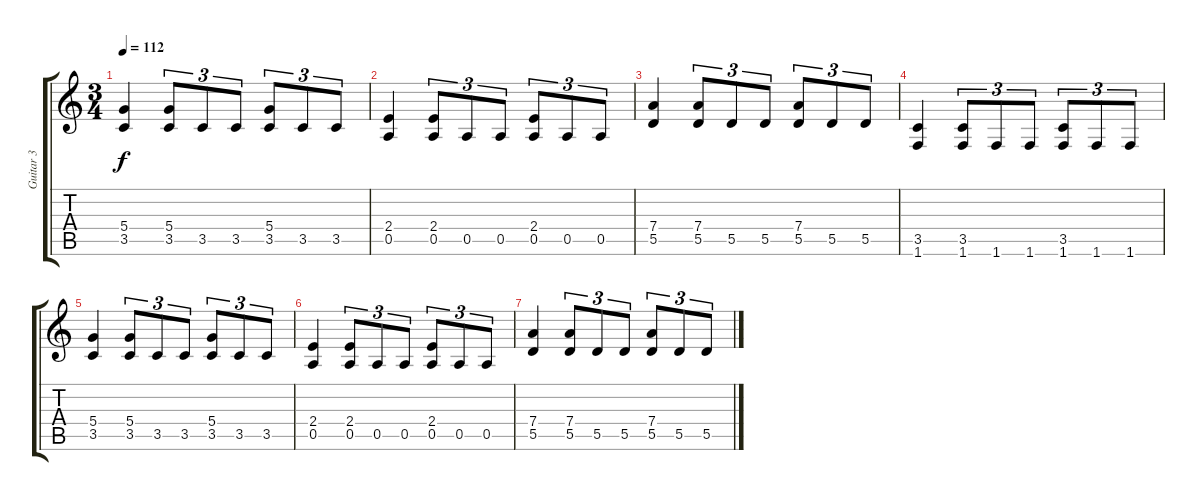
\track ("Guitar 3" "Guitar 3") {instrument overdrivenguitar}
\staff {score tabs}
\tuning (E4 B3 G3 D3 A2 E2) {hide}
\ts (3 4)
\tempo 112
\clef g2
\ks c
(5.4 3.5).4{dy f} (5.4 3.5).8{tu (3 2)} 3.5.8{tu (3 2)} 3.5.8{tu (3 2)} (5.4 3.5).8{tu (3 2)} 3.5.8{tu (3 2)} 3.5.8{tu (3 2)} |
(2.4 0.5).4 (2.4 0.5).8{tu (3 2)} 0.5.8{tu (3 2)} 0.5.8{tu (3 2)} (2.4 0.5).8{tu (3 2)} 0.5.8{tu (3 2)} 0.5.8{tu (3 2)} |
(7.4 5.5).4 (7.4 5.5).8{tu (3 2)} 5.5.8{tu (3 2)} 5.5.8{tu (3 2)} (7.4 5.5).8{tu (3 2)} 5.5.8{tu (3 2)} 5.5.8{tu (3 2)} |
(3.5 1.6).4 (3.5 1.6).8{tu (3 2)} 1.6.8{tu (3 2)} 1.6.8{tu (3 2)} (3.5 1.6).8{tu (3 2)} 1.6.8{tu (3 2)} 1.6.8{tu (3 2)} |
(5.4 3.5).4 (5.4 3.5).8{tu (3 2)} 3.5.8{tu (3 2)} 3.5.8{tu (3 2)} (5.4 3.5).8{tu (3 2)} 3.5.8{tu (3 2)} 3.5.8{tu (3 2)} |
(2.4 0.5).4 (2.4 0.5).8{tu (3 2)} 0.5.8{tu (3 2)} 0.5.8{tu (3 2)} (2.4 0.5).8{tu (3 2)} 0.5.8{tu (3 2)} 0.5.8{tu (3 2)} |
(7.4 5.5).4 (7.4 5.5).8{tu (3 2)} 5.5.8{tu (3 2)} 5.5.8{tu (3 2)} (7.4 5.5).8{tu (3 2)} 5.5.8{tu (3 2)} 5.5.8{tu (3 2)}
